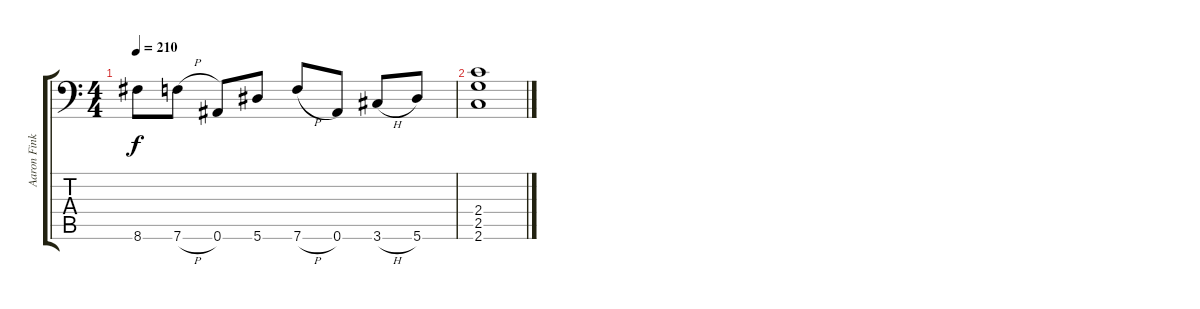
\track ("Aaron Fink" "Aaron Fink") {instrument distortionguitar}
\staff {score tabs}
\tuning (C4 G3 Eb3 Bb2 F2 Bb1) {hide}
\ts (4 4)
\tempo 210
\clef f4
\ks c
8.6.8{dy f} 7.6{h}.8 0.6.8 5.6.8 7.6{h}.8 0.6.8 3.6{h}.8 5.6.8 |
(2.4 2.5 2.6).1
